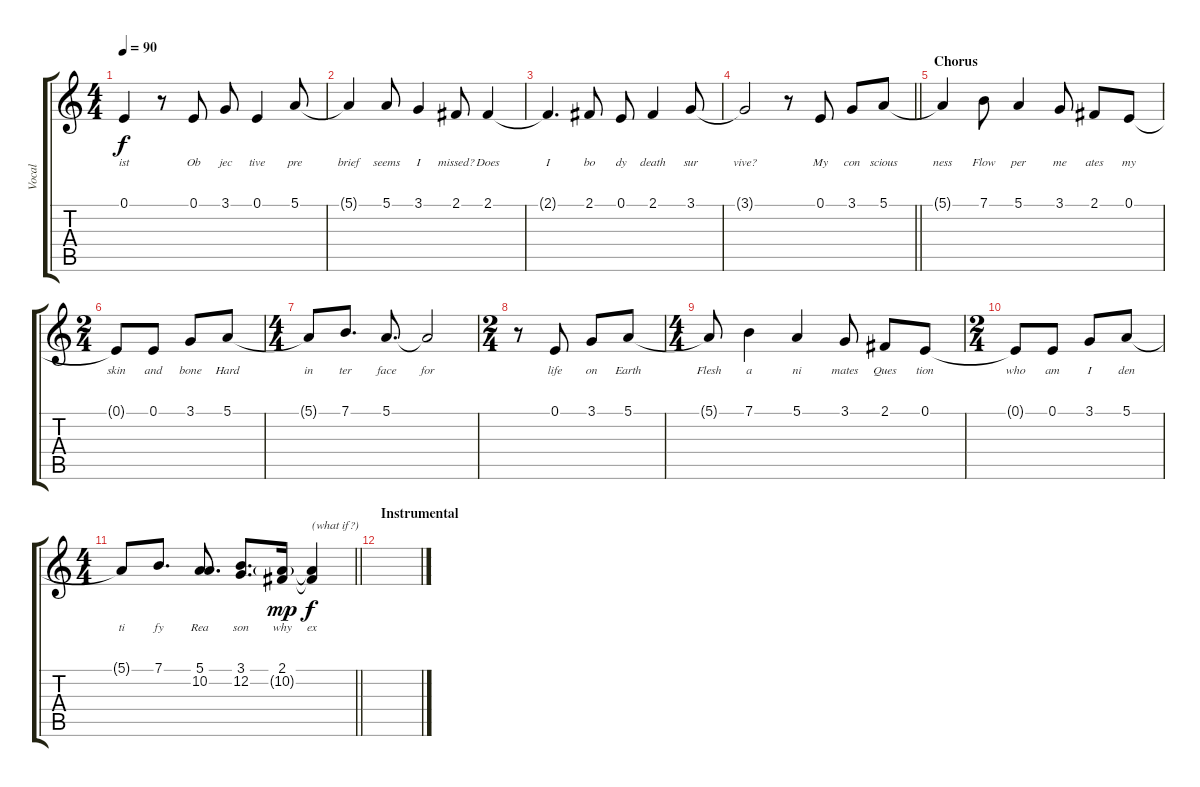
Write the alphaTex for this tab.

\track ("Vocal" "Vocal") {instrument acousticgrandpiano}
\staff {score tabs}
\tuning (E4 B3 G3 D3 A2 E2) {hide}
\ts (4 4)
\tempo 90
\clef g2
\ks c
0.1{t}.4{lyrics (0 "ist") lyrics (1 "") lyrics (2 "") lyrics (3 "") lyrics (4 "") dy f} r.8 0.1.8{lyrics (0 "Ob") lyrics (1 "") lyrics (2 "") lyrics (3 "") lyrics (4 "")} 3.1.8{lyrics (0 "jec") lyrics (1 "") lyrics (2 "") lyrics (3 "") lyrics (4 "")} 0.1.4{lyrics (0 "tive") lyrics (1 "") lyrics (2 "") lyrics (3 "") lyrics (4 "")} 5.1.8{lyrics (0 "pre") lyrics (1 "") lyrics (2 "") lyrics (3 "") lyrics (4 "")} |
5.1{t}.4{lyrics (0 "brief") lyrics (1 "") lyrics (2 "") lyrics (3 "") lyrics (4 "")} 5.1.8{lyrics (0 "seems") lyrics (1 "") lyrics (2 "") lyrics (3 "") lyrics (4 "")} 3.1.4{lyrics (0 "I") lyrics (1 "") lyrics (2 "") lyrics (3 "") lyrics (4 "")} 2.1.8{lyrics (0 "missed?") lyrics (1 "") lyrics (2 "") lyrics (3 "") lyrics (4 "")} 2.1.4{lyrics (0 "Does") lyrics (1 "") lyrics (2 "") lyrics (3 "") lyrics (4 "")} |
2.1{t}.4{d lyrics (0 "I") lyrics (1 "") lyrics (2 "") lyrics (3 "") lyrics (4 "")} 2.1.8{lyrics (0 "bo") lyrics (1 "") lyrics (2 "") lyrics (3 "") lyrics (4 "")} 0.1.8{lyrics (0 "dy") lyrics (1 "") lyrics (2 "") lyrics (3 "") lyrics (4 "")} 2.1.4{lyrics (0 "death") lyrics (1 "") lyrics (2 "") lyrics (3 "") lyrics (4 "")} 3.1.8{lyrics (0 "sur") lyrics (1 "") lyrics (2 "") lyrics (3 "") lyrics (4 "")} |
\barLineRight lightlight
3.1{t}.2{lyrics (0 "vive?") lyrics (1 "") lyrics (2 "") lyrics (3 "") lyrics (4 "")} r.8 0.1.8{lyrics (0 "My") lyrics (1 "") lyrics (2 "") lyrics (3 "") lyrics (4 "")} 3.1.8{lyrics (0 "con") lyrics (1 "") lyrics (2 "") lyrics (3 "") lyrics (4 "")} 5.1.8{lyrics (0 "scious") lyrics (1 "") lyrics (2 "") lyrics (3 "") lyrics (4 "")} |
\section ("" "Chorus")
5.1{t}.4{lyrics (0 "ness") lyrics (1 "") lyrics (2 "") lyrics (3 "") lyrics (4 "")} 7.1.8{lyrics (0 "Flow") lyrics (1 "") lyrics (2 "") lyrics (3 "") lyrics (4 "")} 5.1.4{lyrics (0 "per") lyrics (1 "") lyrics (2 "") lyrics (3 "") lyrics (4 "")} 3.1.8{lyrics (0 "me") lyrics (1 "") lyrics (2 "") lyrics (3 "") lyrics (4 "")} 2.1.8{lyrics (0 "ates") lyrics (1 "") lyrics (2 "") lyrics (3 "") lyrics (4 "")} 0.1.8{lyrics (0 "my") lyrics (1 "") lyrics (2 "") lyrics (3 "") lyrics (4 "")} |
\ts (2 4)
0.1{t}.8{lyrics (0 "skin") lyrics (1 "") lyrics (2 "") lyrics (3 "") lyrics (4 "")} 0.1.8{lyrics (0 "and") lyrics (1 "") lyrics (2 "") lyrics (3 "") lyrics (4 "")} 3.1.8{lyrics (0 "bone") lyrics (1 "") lyrics (2 "") lyrics (3 "") lyrics (4 "")} 5.1.8{lyrics (0 "Hard") lyrics (1 "") lyrics (2 "") lyrics (3 "") lyrics (4 "")} |
\ts (4 4)
5.1{t}.8{lyrics (0 "in") lyrics (1 "") lyrics (2 "") lyrics (3 "") lyrics (4 "")} 7.1.8{d lyrics (0 "ter") lyrics (1 "") lyrics (2 "") lyrics (3 "") lyrics (4 "")} 5.1.8{d lyrics (0 "face") lyrics (1 "") lyrics (2 "") lyrics (3 "") lyrics (4 "")} 5.1{t}.2{lyrics (0 "for") lyrics (1 "") lyrics (2 "") lyrics (3 "") lyrics (4 "")} |
\ts (2 4)
r.8 0.1.8{lyrics (0 "life") lyrics (1 "") lyrics (2 "") lyrics (3 "") lyrics (4 "")} 3.1.8{lyrics (0 "on") lyrics (1 "") lyrics (2 "") lyrics (3 "") lyrics (4 "")} 5.1.8{lyrics (0 "Earth") lyrics (1 "") lyrics (2 "") lyrics (3 "") lyrics (4 "")} |
\ts (4 4)
5.1{t}.8{lyrics (0 "Flesh") lyrics (1 "") lyrics (2 "") lyrics (3 "") lyrics (4 "")} 7.1.4{lyrics (0 "a") lyrics (1 "") lyrics (2 "") lyrics (3 "") lyrics (4 "")} 5.1.4{lyrics (0 "ni") lyrics (1 "") lyrics (2 "") lyrics (3 "") lyrics (4 "")} 3.1.8{lyrics (0 "mates") lyrics (1 "") lyrics (2 "") lyrics (3 "") lyrics (4 "")} 2.1.8{lyrics (0 "Ques") lyrics (1 "") lyrics (2 "") lyrics (3 "") lyrics (4 "")} 0.1.8{lyrics (0 "tion") lyrics (1 "") lyrics (2 "") lyrics (3 "") lyrics (4 "")} |
\ts (2 4)
0.1{t}.8{lyrics (0 "who") lyrics (1 "") lyrics (2 "") lyrics (3 "") lyrics (4 "")} 0.1.8{lyrics (0 "am") lyrics (1 "") lyrics (2 "") lyrics (3 "") lyrics (4 "")} 3.1.8{lyrics (0 "I") lyrics (1 "") lyrics (2 "") lyrics (3 "") lyrics (4 "")} 5.1.8{lyrics (0 "den") lyrics (1 "") lyrics (2 "") lyrics (3 "") lyrics (4 "")} |
\ts (4 4)
\barLineRight lightlight
5.1{t}.8{lyrics (0 "ti") lyrics (1 "") lyrics (2 "") lyrics (3 "") lyrics (4 "")} 7.1.8{d lyrics (0 "fy") lyrics (1 "") lyrics (2 "") lyrics (3 "") lyrics (4 "")} (5.1 10.2).8{d lyrics (0 "Rea") lyrics (1 "") lyrics (2 "") lyrics (3 "") lyrics (4 "")} (3.1 12.2).8{d lyrics (0 "son") lyrics (1 "") lyrics (2 "") lyrics (3 "") lyrics (4 "")} (2.1 10.2{g}).16{lyrics (0 "why") lyrics (1 "") lyrics (2 "") lyrics (3 "") lyrics (4 "") dy mp} (2.1{t} 10.2{t}).4{txt "(what if?)" lyrics (0 "ex") lyrics (1 "") lyrics (2 "") lyrics (3 "") lyrics (4 "") dy f} |
\section ("" "Instrumental")
